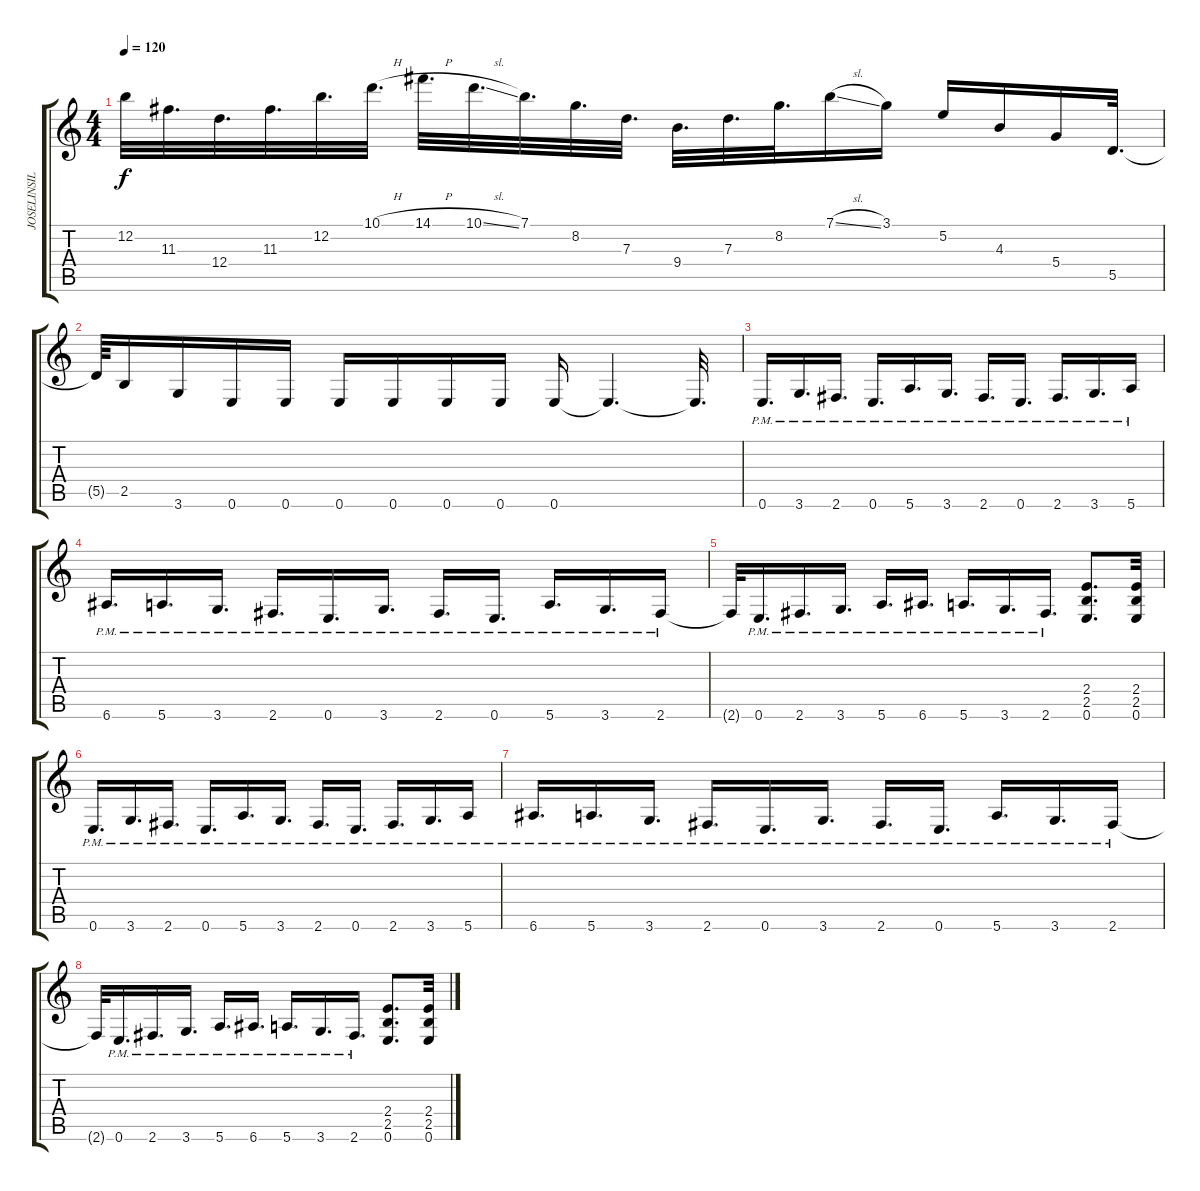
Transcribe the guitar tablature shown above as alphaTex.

\track ("JOSELINSILLO" "JOSELINSIL") {instrument distortionguitar}
\staff {score tabs}
\tuning (E4 B3 G3 D3 A2 E2) {hide}
\ts (4 4)
\tempo 120
\clef g2
\ks c
12.2{t}.32{dy f} 11.3.32{d} 12.4.32{d} 11.3.32{d} 12.2.32{d} 10.1{h}.32{d} 14.1{h}.32{d} 10.1{sl}.32{d} 7.1.32{d} 8.2.32{d} 7.3.32{d} 9.4.32{d} 7.3.32{d} 8.2.32{d} 7.1{sl}.16 3.1.16 5.2.16 4.3.16 5.4.16 5.5.32{d} |
5.5{t}.64 2.5.16 3.6.16 0.6.16 0.6.16 0.6.16 0.6.16 0.6.16 0.6.16 0.6.16 0.6{t}.4{d} 0.6{t}.32{d} |
0.6{pm}.16{d} 3.6{pm}.16{d} 2.6{pm}.16{d} 0.6{pm}.16{d} 5.6{pm}.16{d} 3.6{pm}.16{d} 2.6{pm}.16{d} 0.6{pm}.16{d} 2.6{pm}.16{d} 3.6{pm}.16{d} 5.6{pm}.16 |
6.6{pm}.16{d} 5.6{pm}.16{d} 3.6{pm}.16{d} 2.6{pm}.16{d} 0.6{pm}.16{d} 3.6{pm}.16{d} 2.6{pm}.16{d} 0.6{pm}.16{d} 5.6{pm}.16{d} 3.6{pm}.16{d} 2.6{pm}.16 |
2.6{t}.32 0.6{pm}.16{d} 2.6{pm}.16{d} 3.6{pm}.16{d} 5.6{pm}.16{d} 6.6{pm}.16{d} 5.6{pm}.16{d} 3.6{pm}.16{d} 2.6{pm}.16{d} (2.4 2.5 0.6).8{d} (2.4 2.5 0.6).32 |
0.6{pm}.16{d} 3.6{pm}.16{d} 2.6{pm}.16{d} 0.6{pm}.16{d} 5.6{pm}.16{d} 3.6{pm}.16{d} 2.6{pm}.16{d} 0.6{pm}.16{d} 2.6{pm}.16{d} 3.6{pm}.16{d} 5.6{pm}.16 |
6.6{pm}.16{d} 5.6{pm}.16{d} 3.6{pm}.16{d} 2.6{pm}.16{d} 0.6{pm}.16{d} 3.6{pm}.16{d} 2.6{pm}.16{d} 0.6{pm}.16{d} 5.6{pm}.16{d} 3.6{pm}.16{d} 2.6{pm}.16 |
2.6{t}.32 0.6{pm}.16{d} 2.6{pm}.16{d} 3.6{pm}.16{d} 5.6{pm}.16{d} 6.6{pm}.16{d} 5.6{pm}.16{d} 3.6{pm}.16{d} 2.6{pm}.16{d} (2.4 2.5 0.6).8{d} (2.4 2.5 0.6).32
